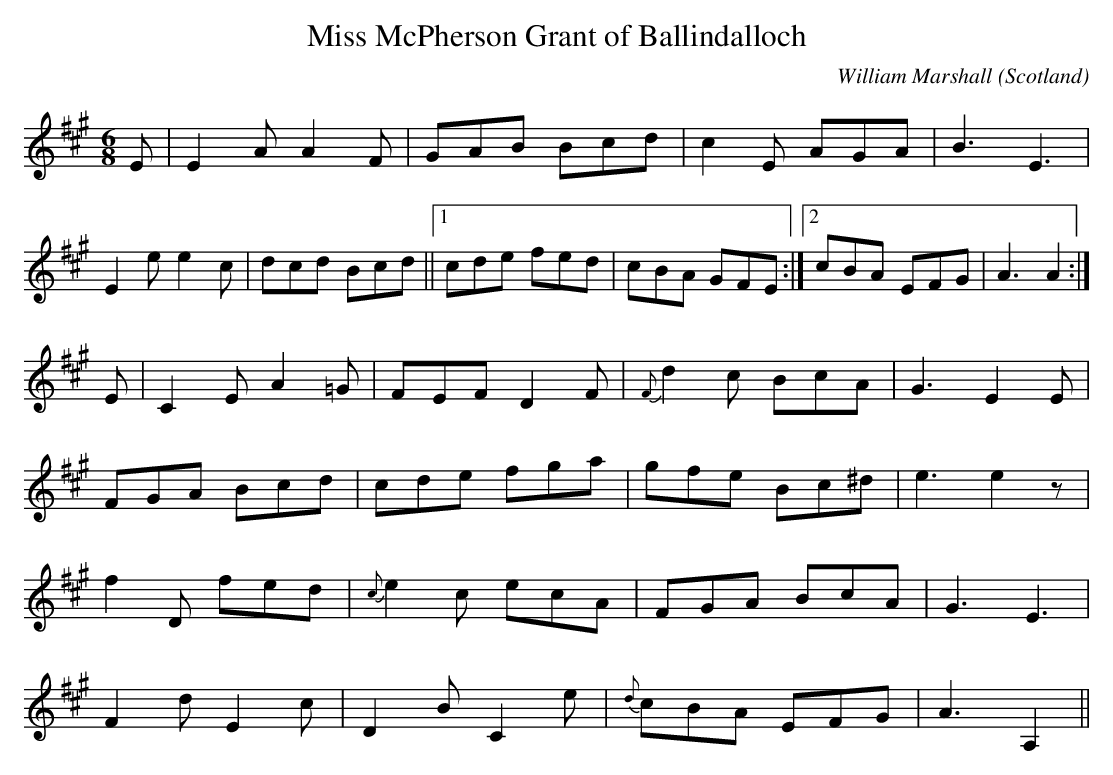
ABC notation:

X:1
T:Miss McPherson Grant of Ballindalloch
C:William Marshall
O:Scotland
M:6/8
L:1/8
K:A
E|E2A A2F|GAB Bcd|c2E AGA|B3 E3|!
E2e e2c|dcd Bcd||1 cde fed|cBA GFE:|2 cBA EFG|A3 A2:|!
E|C2E A2=G|FEF D2F|{F}d2c BcA|G3 E2E|!
FGA Bcd|cde fga|gfe Bc^d|e3 e2z|!
f2D fed|{c}e2c ecA|FGA BcA|G3 E3|!
F2d E2c|D2B C2e|{d}cBA EFG|A3 A,2||!
